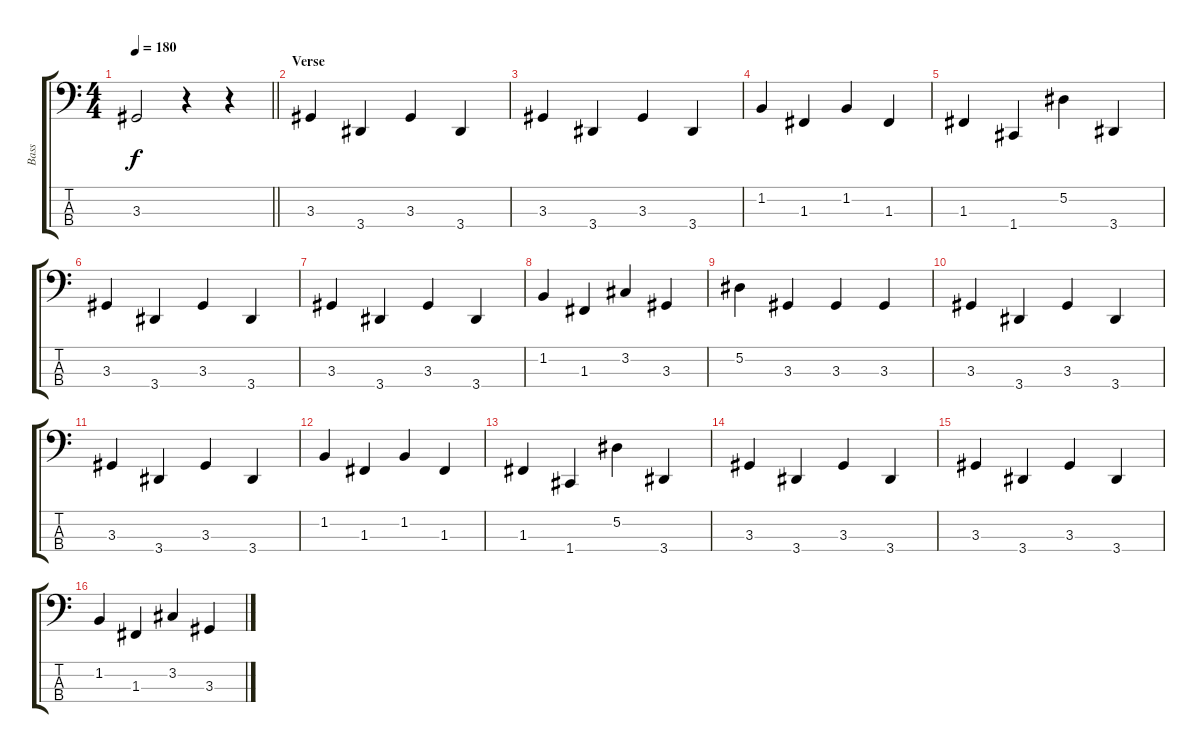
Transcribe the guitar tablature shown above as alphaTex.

\track ("Bass" "Bass") {instrument electricbasspick}
\staff {score tabs}
\tuning (Eb2 Bb1 F1 C1) {hide}
\ts (4 4)
\tempo 180
\clef f4
\barLineRight lightlight
\ks c
3.3.2{dy f} r.4 r.4 |
\section ("" "Verse")
3.3.4 3.4.4 3.3.4 3.4.4 |
3.3.4 3.4.4 3.3.4 3.4.4 |
1.2.4 1.3.4 1.2.4 1.3.4 |
1.3.4 1.4.4 5.2.4 3.4.4 |
3.3.4 3.4.4 3.3.4 3.4.4 |
3.3.4 3.4.4 3.3.4 3.4.4 |
1.2.4 1.3.4 3.2.4 3.3.4 |
5.2.4 3.3.4 3.3.4 3.3.4 |
3.3.4 3.4.4 3.3.4 3.4.4 |
3.3.4 3.4.4 3.3.4 3.4.4 |
1.2.4 1.3.4 1.2.4 1.3.4 |
1.3.4 1.4.4 5.2.4 3.4.4 |
3.3.4 3.4.4 3.3.4 3.4.4 |
3.3.4 3.4.4 3.3.4 3.4.4 |
1.2.4 1.3.4 3.2.4 3.3.4
